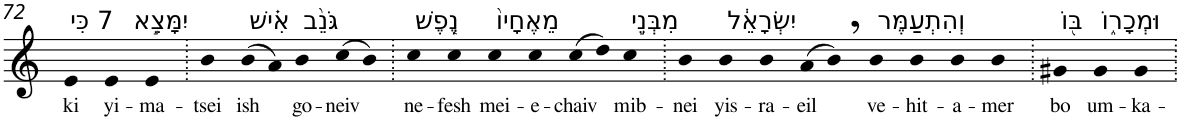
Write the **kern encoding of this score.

**kern	**text
*part1	*part1
*staff1	*staff1
*I"Piano	*
*I'Pno	*
!!LO:PB:g=z
*clefG2	*
*k[]	*
=72	=72
!LO:TX:a:t=7 כִּי	!
!	!LO:LY:b
4e	ki
!LO:TX:a:t=יִמָּצֵ֣א	!
!	!LO:LY:b
4e	yi-
!	!LO:LY:b
4e	-ma-
=73.	=73.
!	!LO:LY:b
4b	-tsei
!LO:TX:a:t=אִ֗ישׁ	!
!	!LO:LY:b
(8b	ish
8a)	.
!LO:TX:a:t=גֹּנֵ֨ב	!
!	!LO:LY:b
4b	go-
!	!LO:LY:b
(8cc	-neiv
8b)	.
=74.	=74.
!LO:TX:a:t=נֶ֤פֶשׁ	!
!	!LO:LY:b
4cc	ne-
!	!LO:LY:b
4cc	-fesh
!LO:TX:a:t=מֵאֶחָיו֙	!
!	!LO:LY:b
4cc	mei-
!	!LO:LY:b
4cc	-e-
!	!LO:LY:b
(8cc	-chaiv
8dd)	.
!LO:TX:a:t=מִבְּנֵ֣י	!
!	!LO:LY:b
4cc	mib-
=75.	=75.
!	!LO:LY:b
4b	-nei
!LO:TX:a:t=יִשְׂרָאֵ֔ל	!
!	!LO:LY:b
4b	yis-
!	!LO:LY:b
4b	-ra-
!	!LO:LY:b
(8a	-eil
8b,)	.
!LO:TX:a:t=וְהִתְעַמֶּר	!
!	!LO:LY:b
4b	ve-
!	!LO:LY:b
4b	-hit-
!	!LO:LY:b
4b	-a-
!	!LO:LY:b
4b	-mer
=76.	=76.
!LO:TX:a:t=בּ֖וֹ	!
!	!LO:LY:b
4g#X	bo
!LO:TX:a:t=וּמְכָר֑וֹ	!
!	!LO:LY:b
4g#	um-
!	!LO:LY:b
4g#	-ka-
=.	=.
*-	*-
